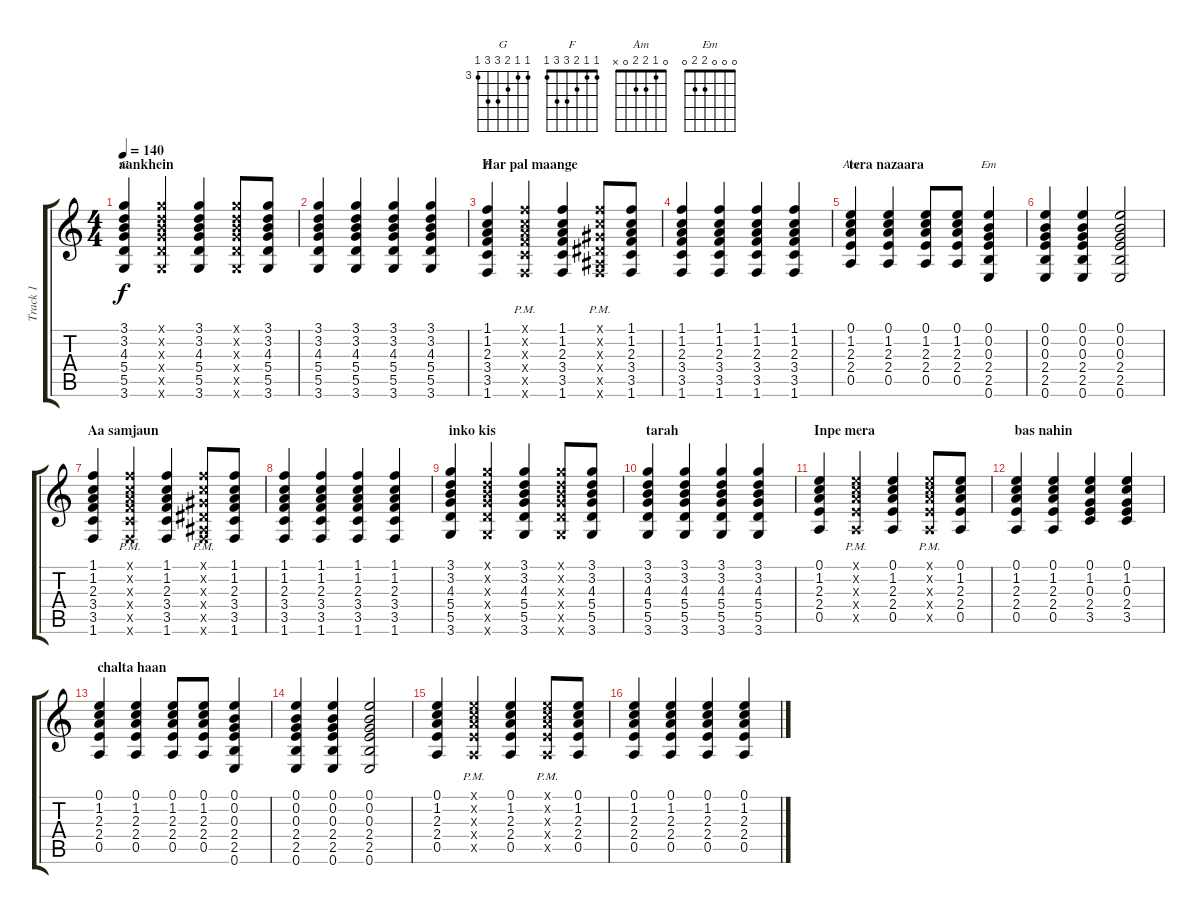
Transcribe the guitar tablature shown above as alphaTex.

\track ("Track 1" "Track 1") {instrument acousticguitarsteel}
\staff {score tabs}
\tuning (E4 B3 G3 D3 A2 E2) {hide}
\chord ("G" 3 3 4 5 5 3) {firstfret 3}
\chord ("F" 1 1 2 3 3 1)
\chord ("Am" 0 1 2 2 0 x)
\chord ("Em" 0 0 0 2 2 0)
\ts (4 4)
\section ("" "aankhein")
\tempo 140
\clef g2
\ks c
(3.1 3.2 4.3 5.4 5.5 3.6).4{ch "G" dy f} (3.1{x} 3.2{x} 4.3{x} 5.4{x} 5.5{x} 3.6{x}).4 (3.1 3.2 4.3 5.4 5.5 3.6).4 (3.1{x} 3.2{x} 4.3{x} 5.4{x} 5.5{x} 3.6{x}).8 (3.1 3.2 4.3 5.4 5.5 3.6).8 |
(3.1 3.2 4.3 5.4 5.5 3.6).4 (3.1 3.2 4.3 5.4 5.5 3.6).4 (3.1 3.2 4.3 5.4 5.5 3.6).4 (3.1 3.2 4.3 5.4 5.5 3.6).4 |
\section ("" "Har pal maange")
(1.1 1.2 2.3 3.4 3.5 1.6).4{ch "F"} (1.1{x} 1.2{pm x} 2.3{x} 3.4{x} 3.5{x} 1.6{x}).4 (1.1 1.2 2.3 3.4 3.5 1.6).4 (1.1{x} 1.2{pm x} 1.3{x} 1.4{x} 1.5{x} 1.6{x}).8 (1.1 1.2 2.3 3.4 3.5 1.6).8 |
(1.1 1.2 2.3 3.4 3.5 1.6).4 (1.1 1.2 2.3 3.4 3.5 1.6).4 (1.1 1.2 2.3 3.4 3.5 1.6).4 (1.1 1.2 2.3 3.4 3.5 1.6).4 |
\section ("" " tera nazaara")
(0.1 1.2 2.3 2.4 0.5).4{ch "Am"} (0.1 1.2 2.3 2.4 0.5).4 (0.1 1.2 2.3 2.4 0.5).8 (0.1 1.2 2.3 2.4 0.5).8 (0.1 0.2 0.3 2.4 2.5 0.6).4{ch "Em"} |
(0.1 0.2 0.3 2.4 2.5 0.6).4 (0.1 0.2 0.3 2.4 2.5 0.6).4 (0.1 0.2 0.3 2.4 2.5 0.6).2 |
\section ("" "Aa samjaun")
(1.1 1.2 2.3 3.4 3.5 1.6).4 (1.1{x} 1.2{pm x} 2.3{x} 3.4{x} 3.5{x} 1.6{x}).4 (1.1 1.2 2.3 3.4 3.5 1.6).4 (1.1{x} 1.2{pm x} 1.3{x} 1.4{x} 1.5{x} 1.6{x}).8 (1.1 1.2 2.3 3.4 3.5 1.6).8 |
(1.1 1.2 2.3 3.4 3.5 1.6).4 (1.1 1.2 2.3 3.4 3.5 1.6).4 (1.1 1.2 2.3 3.4 3.5 1.6).4 (1.1 1.2 2.3 3.4 3.5 1.6).4 |
\section ("" " inko kis")
(3.1 3.2 4.3 5.4 5.5 3.6).4 (3.1{x} 3.2{x} 4.3{x} 5.4{x} 5.5{x} 3.6{x}).4 (3.1 3.2 4.3 5.4 5.5 3.6).4 (3.1{x} 3.2{x} 4.3{x} 5.4{x} 5.5{x} 3.6{x}).8 (3.1 3.2 4.3 5.4 5.5 3.6).8 |
\section ("" " tarah")
(3.1 3.2 4.3 5.4 5.5 3.6).4 (3.1 3.2 4.3 5.4 5.5 3.6).4 (3.1 3.2 4.3 5.4 5.5 3.6).4 (3.1 3.2 4.3 5.4 5.5 3.6).4 |
\section ("" "Inpe mera")
(0.1 1.2 2.3 2.4 0.5).4 (0.1{x} 1.2{x} 2.3{x} 2.4{x} 0.5{pm x}).4 (0.1 1.2 2.3 2.4 0.5).4 (0.1{x} 1.2{x} 2.3{x} 2.4{x} 0.5{pm x}).8 (0.1 1.2 2.3 2.4 0.5).8 |
\section ("" " bas nahin")
(0.1 1.2 2.3 2.4 0.5).4 (0.1 1.2 2.3 2.4 0.5).4 (0.1 1.2 0.3 2.4 3.5).4 (0.1 1.2 0.3 2.4 3.5).4 |
\section ("" " chalta haan")
(0.1 1.2 2.3 2.4 0.5).4 (0.1 1.2 2.3 2.4 0.5).4 (0.1 1.2 2.3 2.4 0.5).8 (0.1 1.2 2.3 2.4 0.5).8 (0.1 0.2 0.3 2.4 2.5 0.6).4 |
(0.1 0.2 0.3 2.4 2.5 0.6).4 (0.1 0.2 0.3 2.4 2.5 0.6).4 (0.1 0.2 0.3 2.4 2.5 0.6).2 |
(0.1 1.2 2.3 2.4 0.5).4 (0.1{x} 1.2{x} 2.3{x} 2.4{x} 0.5{pm x}).4 (0.1 1.2 2.3 2.4 0.5).4 (0.1{x} 1.2{x} 2.3{x} 2.4{x} 0.5{pm x}).8 (0.1 1.2 2.3 2.4 0.5).8 |
(0.1 1.2 2.3 2.4 0.5).4 (0.1 1.2 2.3 2.4 0.5).4 (0.1 1.2 2.3 2.4 0.5).4 (0.1 1.2 2.3 2.4 0.5).4
